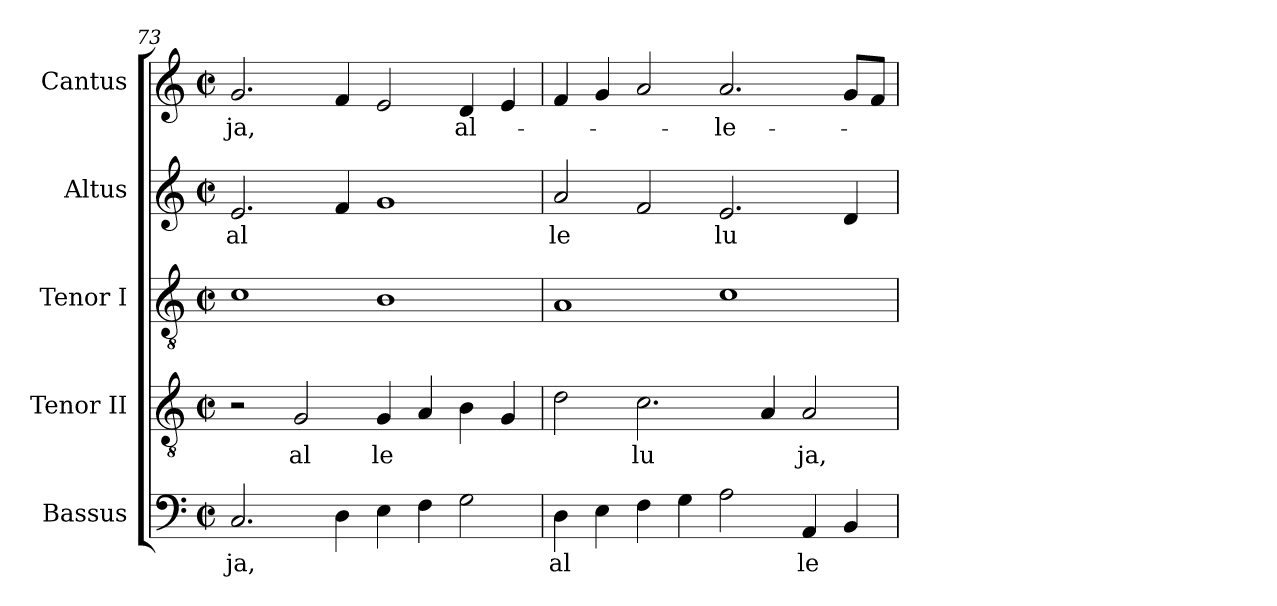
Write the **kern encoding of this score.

**kern	**text	**kern	**text	**kern	**kern	**text	**kern	**text
*part5	*part5	*part4	*part4	*part3	*part2	*part2	*part1	*part1
*staff5	*staff5	*staff4	*staff4	*staff3	*staff2	*staff2	*staff1	*staff1
*I"Bassus	*	*I"Tenor II	*	*I"Tenor I	*I"Altus	*	*I"Cantus	*
*clefF4	*	*clefGv2	*	*clefGv2	*clefG2	*	*clefG2	*
*M2/2	*	*M2/2	*	*M2/2	*M2/2	*	*M2/2	*
*met(c|)	*	*met(c|)	*	*met(c|)	*met(c|)	*	*met(c|)	*
=73	=73	=73	=73	=73	=73	=73	=73	=73
!	!LO:LY:b:cj	!	!	!	!	!LO:LY:b:cj	!	!LO:LY:b:cj
2.C/	ja,	2r	.	1c	2.e/	al	2.g/	-ja,
!	!	!	!LO:LY:b:cj	!	!	!	!	!
.	.	2G/	al	.	.	.	.	.
4D\	.	.	.	.	4f/	.	4f/	.
!	!	!	!LO:LY:b:cj	!	!	!	!	!
4E\	.	4G/	le	1B	1g	.	2e/	.
4F\	.	4A/	.	.	.	.	.	.
!	!	!	!	!	!	!	!	!LO:LY:b:cj
2G\	.	4B\	.	.	.	.	4d/	al-
.	.	4G/	.	.	.	.	4e/	.
=74	=74	=74	=74	=74	=74	=74	=74	=74
!	!LO:LY:b:cj	!	!	!	!	!LO:LY:b:cj	!	!
4D\	al	2d\	.	1A	2a/	le	4f/	.
4E\	.	.	.	.	.	.	4g/	.
!	!	!	!LO:LY:b:cj	!	!	!	!	!
4F\	.	2.c\	lu	.	2f/	.	2a/	.
4G\	.	.	.	.	.	.	.	.
!	!	!	!	!	!	!LO:LY:b:cj	!	!LO:LY:b:cj
2A\	.	.	.	1c	2.e/	lu	2.a/	-le-
.	.	4A/	.	.	.	.	.	.
!	!LO:LY:b:cj	!	!LO:LY:b:cj	!	!	!	!	!
4AA/	le	2A/	ja,	.	.	.	.	.
4BB/	.	.	.	.	4d/	.	8g/L	.
.	.	.	.	.	.	.	8f/J	.
=	=	=	=	=	=	=	=	=
*-	*-	*-	*-	*-	*-	*-	*-	*-
